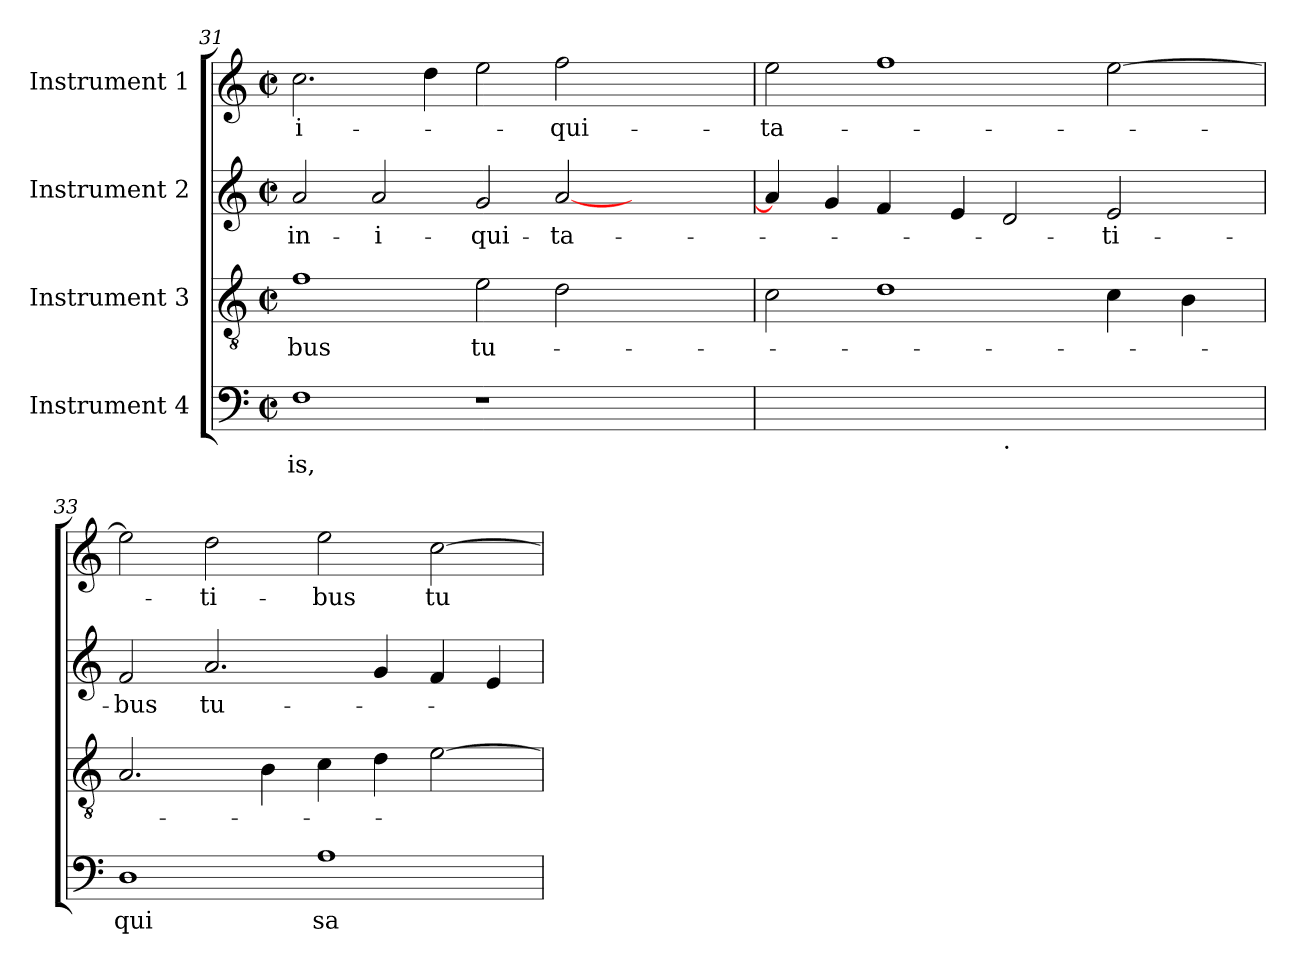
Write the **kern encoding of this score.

**kern	**text	**kern	**text	**kern	**text	**kern	**text
*part4	*part4	*part3	*part3	*part2	*part2	*part1	*part1
*staff4	*staff4	*staff3	*staff3	*staff2	*staff2	*staff1	*staff1
*I"Instrument 4	*	*I"Instrument 3	*	*I"Instrument 2	*	*I"Instrument 1	*
*clefF4	*	*clefGv2	*	*clefG2	*	*clefG2	*
*M2/2	*	*M2/2	*	*M2/2	*	*M2/2	*
*met(c|)	*	*met(c|)	*	*met(c|)	*	*met(c|)	*
=31	=31	=31	=31	=31	=31	=31	=31
!	!LO:LY:b:cj	!	!LO:LY:b:cj	!	!LO:LY:b:cj	!	!LO:LY:b:rj
1F	-is,	1f	-bus	2a/	in-	2.cc\	-i-
!	!	!	!	!	!LO:LY:b:cj	!	!
.	.	.	.	2a/	-i-	.	.
.	.	.	.	.	.	4dd\	.
!LO:N:vis=1	!	!	!LO:LY:b:cj	!	!LO:LY:b:cj	!	!
0r	.	2e\	tu-	2g/	-qui-	2ee\	.
!	!	!	!	!	!LO:LY:b:cj	!	!LO:LY:b:cj
.	.	2d\	.	[>2a/	-ta-	2ff\	-qui-
.	.	1ryy	.	1ryy	.	1ryy	.
!!LO:LB:g=z
=32	=32	=32	=32	=32	=32	=32	=32
!	!	!	!	!	!	!	!LO:LY:b:cj
*	*	*^	*	*^	*	*	*
1ryy	.	2c\	8...ryy	.	4a/]	2ryy	.	2ee\	-ta-
.	.	.	1ryy	.	.	.	.	.	.
.	.	.	.	.	4g/	.	.	.	.
.	.	1d	.	.	4f/	16ryy	.	1ff	.
.	.	.	.	.	.	64ryy	.	.	.
.	.	.	.	.	.	1ryy	.	.	.
.	.	.	.	.	4e/	.	.	.	.
!LO:TX:b:t=.	!	!	!	!	!	!	!	!	!
1ryy	.	.	.	.	2d/	.	.	.	.
.	.	.	2ryy	.	.	.	.	.	.
!	!	!	!	!	!	!	!LO:LY:b:cj	!	!
.	.	4c\	.	.	2e/	.	-ti-	[>2ee\	.
.	.	.	.	.	.	4ryy	.	.	.
.	.	.	4ryy	.	.	.	.	.	.
.	.	4B\	.	.	.	.	.	.	.
.	.	.	.	.	.	8ryy	.	.	.
.	.	.	.	.	.	32.ryy	.	.	.
.	.	.	64ryy	.	.	.	.	.	.
=33	=33	=33	=33	=33	=33	=33	=33	=33	=33
!	!LO:LY:b:cj	!	!	!	!	!	!LO:LY:b:cj	!	!
*	*	*v	*v	*	*	*	*	*	*
*	*	*	*	*v	*v	*	*	*
1D	qui	2.A/	.	2f/	-bus	2ee\]	.
!	!	!	!	!	!LO:LY:b:cj	!	!LO:LY:b:cj
.	.	.	.	2.a/	tu-	2dd\	-ti-
.	.	4B\	.	.	.	.	.
!	!LO:LY:b:cj	!	!	!	!	!	!LO:LY:b:cj
1A	sa-	4c\	.	.	.	2ee\	-bus
.	.	4d\	.	4g/	.	.	.
!	!	!	!	!	!	!	!LO:LY:b:cj
.	.	[>2e\	.	4f/	.	[>2cc\	tu-
.	.	.	.	4e/	.	.	.
=	=	=	=	=	=	=	=
*-	*-	*-	*-	*-	*-	*-	*-
